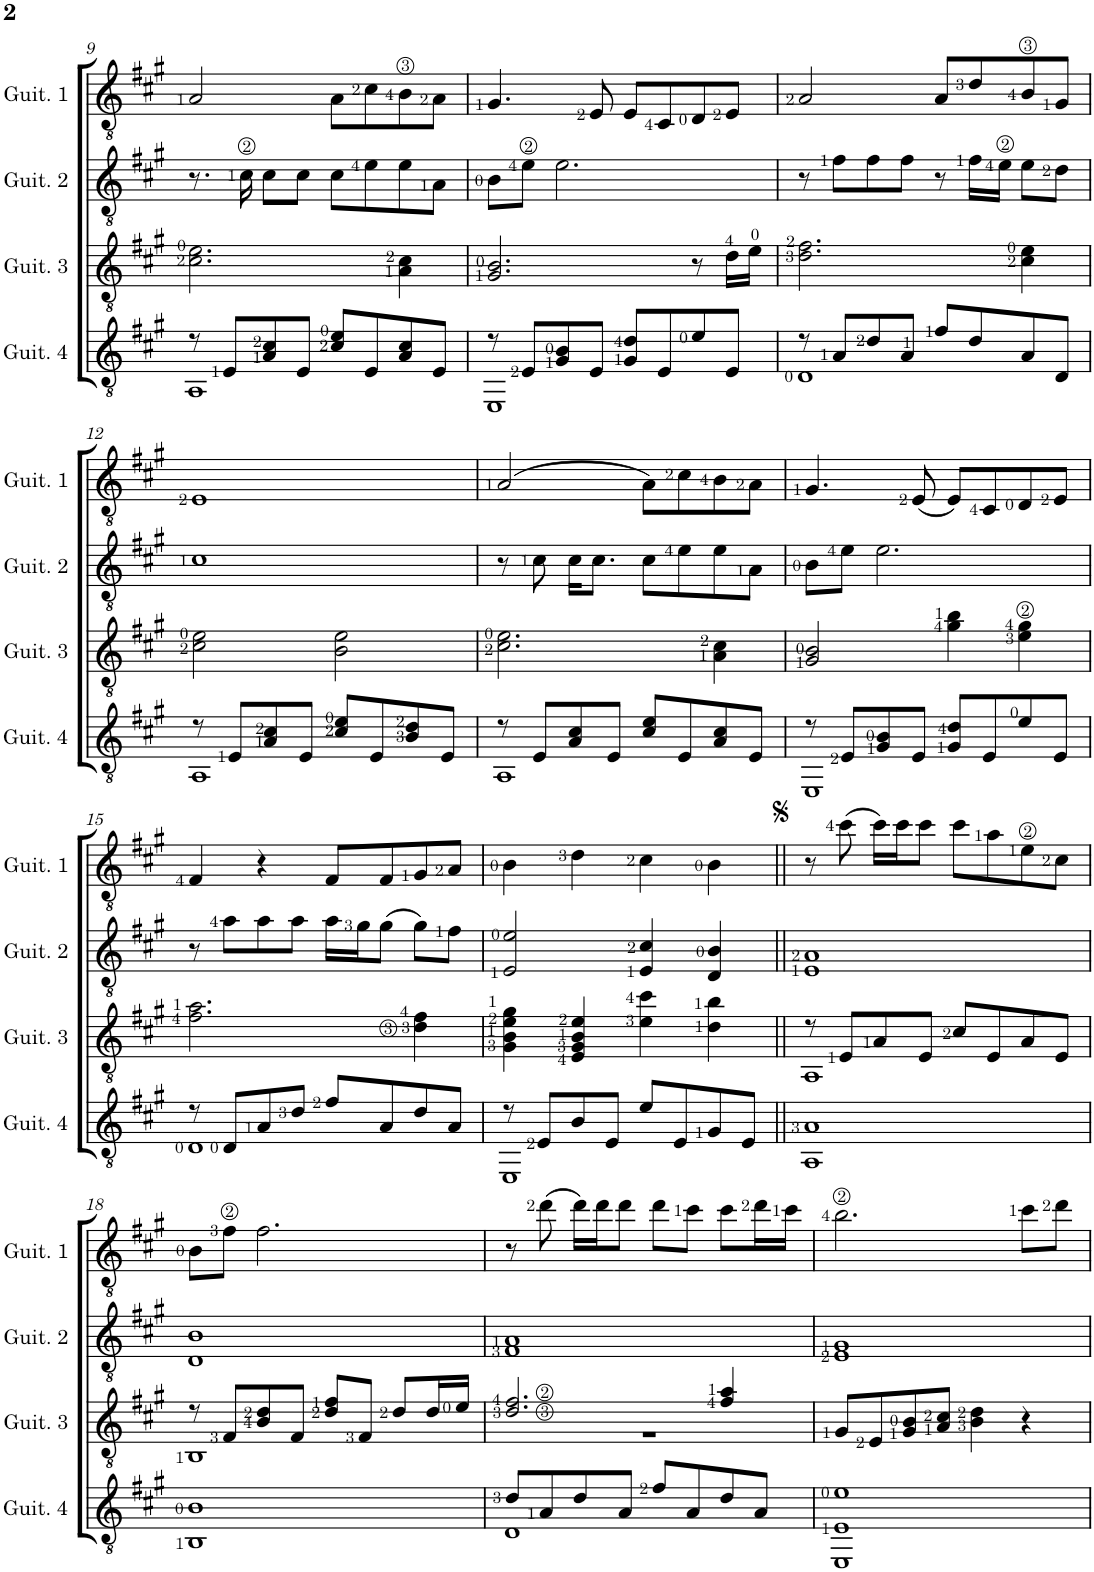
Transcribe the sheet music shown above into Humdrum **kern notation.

**kern	**kern	**kern	**kern
*part4	*part3	*part2	*part1
*staff4	*staff3	*staff2	*staff1
*I"Gt-4	*I"Gt-3	*I"Gt-2	*I"Gt-1
!!LO:PB:g=z
*clefGv2	*clefGv2	*clefGv2	*clefGv2
*k[f#c#g#]	*k[f#c#g#]	*k[f#c#g#]	*k[f#c#g#]
*M4/4	*M4/4	*M4/4	*M4/4
=9	=9	=9	=9
*^	*	*	*
8r	1AA	2.c#\ 2.e\	8.r	2A/
8E/L	.	.	.	.
.	.	.	16c#\	.
8A/ 8c#/	.	.	8c#\L	.
8E/J	.	.	8c#\J	.
8c#/ 8e/L	.	.	8c#\L	8A\L
8E/	.	.	8e\	8c#\
8A/ 8c#/	.	4A\ 4c#\	8e\	8B\
8E/J	.	.	8A\J	8A\J
=10	=10	=10	=10	=10
8r	1EE	2.G#/ 2.B/	8B\L	4.G#/
8E/L	.	.	8e\J	.
8G#/ 8B/	.	.	2.e\	.
8E/J	.	.	.	8E/
8G#/ 8d/L	.	.	.	8E/L
8E/	.	.	.	8C#/
8e/	.	8r	.	8D/
8E/J	.	16d\LL	.	8E/J
.	.	16e\JJ	.	.
=11	=11	=11	=11	=11
8r	1D	2.d\ 2.f#\	8r	2A/
8A/L	.	.	8f#\L	.
8d/	.	.	8f#\	.
8A/J	.	.	8f#\J	.
8f#/L	.	.	8r	8A/L
8d/	.	.	16f#\LL	8d/
.	.	.	16e\JJ	.
8A/	.	4c#\ 4e\	8e\L	8B/
8D/J	.	.	8d\J	8G#/J
!!LO:LB:g=z
=12	=12	=12	=12	=12
8r	1AA	2c#\ 2e\	1c#	1E
8E/L	.	.	.	.
8A/ 8c#/	.	.	.	.
8E/J	.	.	.	.
8c#/ 8e/L	.	2B\ 2e\	.	.
8E/	.	.	.	.
8B/ 8d/	.	.	.	.
8E/J	.	.	.	.
=13	=13	=13	=13	=13
8r	1AA	2.c#\ 2.e\	8r	(2A/
8E/L	.	.	8c#\	.
8A/ 8c#/	.	.	16c#\KL	.
.	.	.	8.c#\J	.
8E/J	.	.	.	.
8c#/ 8e/L	.	.	8c#\L	8A\L)
8E/	.	.	8e\	8c#\
8A/ 8c#/	.	4A\ 4c#\	8e\	8B\
8E/J	.	.	8A\J	8A\J
=14	=14	=14	=14	=14
8r	1EE	2G#/ 2B/	8B\L	4.G#/
8E/L	.	.	8e\J	.
8G#/ 8B/	.	.	2.e\	.
8E/J	.	.	.	(8E/
8G#/ 8d/L	.	4g#\ 4b\	.	8E/L)
8E/	.	.	.	8C#/
8e/	.	4e\ 4g#\	.	8D/
8E/J	.	.	.	8E/J
!!LO:LB:g=z
=15	=15	=15	=15	=15
8r	1D	2.f#\ 2.a\	8r	4F#/
8D/L	.	.	8a\L	.
8A/	.	.	8a\	4r
8d/J	.	.	8a\J	.
8f#/L	.	.	16a\LL	8F#/L
.	.	.	16g#\J	.
8A/	.	.	(8g#\J	8F#/
8d/	.	4d\ 4f#\	8g#\L)	8G#/
8A/J	.	.	8f#\J	8A/J
=16	=16	=16	=16	=16
8r	1EE	4G#\ 4B\ 4e\ 4g#\	2E/ 2e/	4B\
8E/L	.	.	.	.
8B/	.	4E/ 4G#/ 4B/ 4e/	.	4d\
8E/J	.	.	.	.
8e/L	.	4e\ 4cc#\	4E/ 4c#/	4c#\
8E/	.	.	.	.
8G#/	.	4d\ 4b\	4D/ 4B/	4B\
8E/J	.	.	.	.
*v	*v	*	*	*
=17||	=17||	=17||	=17||
*	*^	*	*
1AA 1A	8r	1AA	1E 1A	8r
.	8E/L	.	.	(8cc#\
.	8A/	.	.	16cc#\LL)
.	.	.	.	16cc#\J
.	8E/J	.	.	8cc#\J
.	8c#/L	.	.	8cc#\L
.	8E/	.	.	8a\
.	8A/	.	.	8e\
.	8E/J	.	.	8c#\J
!!LO:LB:g=z
=18	=18	=18	=18	=18
1BB 1B	8r	1BB	1D 1B	8B\L
.	8F#/L	.	.	8f#\J
.	8B/ 8d/	.	.	2.f#\
.	8F#/J	.	.	.
.	8d/ 8f#/L	.	.	.
.	8F#/J	.	.	.
.	8d/L	.	.	.
.	16d/L	.	.	.
.	16e/JJ	.	.	.
=19	=19	=19	=19	=19
*^	*	*	*	*
8d/L	1D	2.d/ 2.f#/	1r	1F# 1A	8r
8A/	.	.	.	.	(8dd\
8d/	.	.	.	.	16dd\LL)
.	.	.	.	.	16dd\J
8A/J	.	.	.	.	8dd\J
8f#/L	.	.	.	.	8dd\L
8A/	.	.	.	.	8cc#\J
8d/	.	4f#/ 4a/	.	.	8cc#\L
8A/J	.	.	.	.	16dd\L
.	.	.	.	.	16cc#\JJ
*v	*v	*	*	*	*
*	*v	*v	*	*
=20	=20	=20	=20
1EE 1E 1e	8G#/L	1E 1G#	2.b\
.	8E/	.	.
.	8G#/ 8B/	.	.
.	8A/ 8c#/J	.	.
.	4B\ 4d\	.	.
.	4r	.	8cc#\L
.	.	.	8dd\J
=	=	=	=
*-	*-	*-	*-
